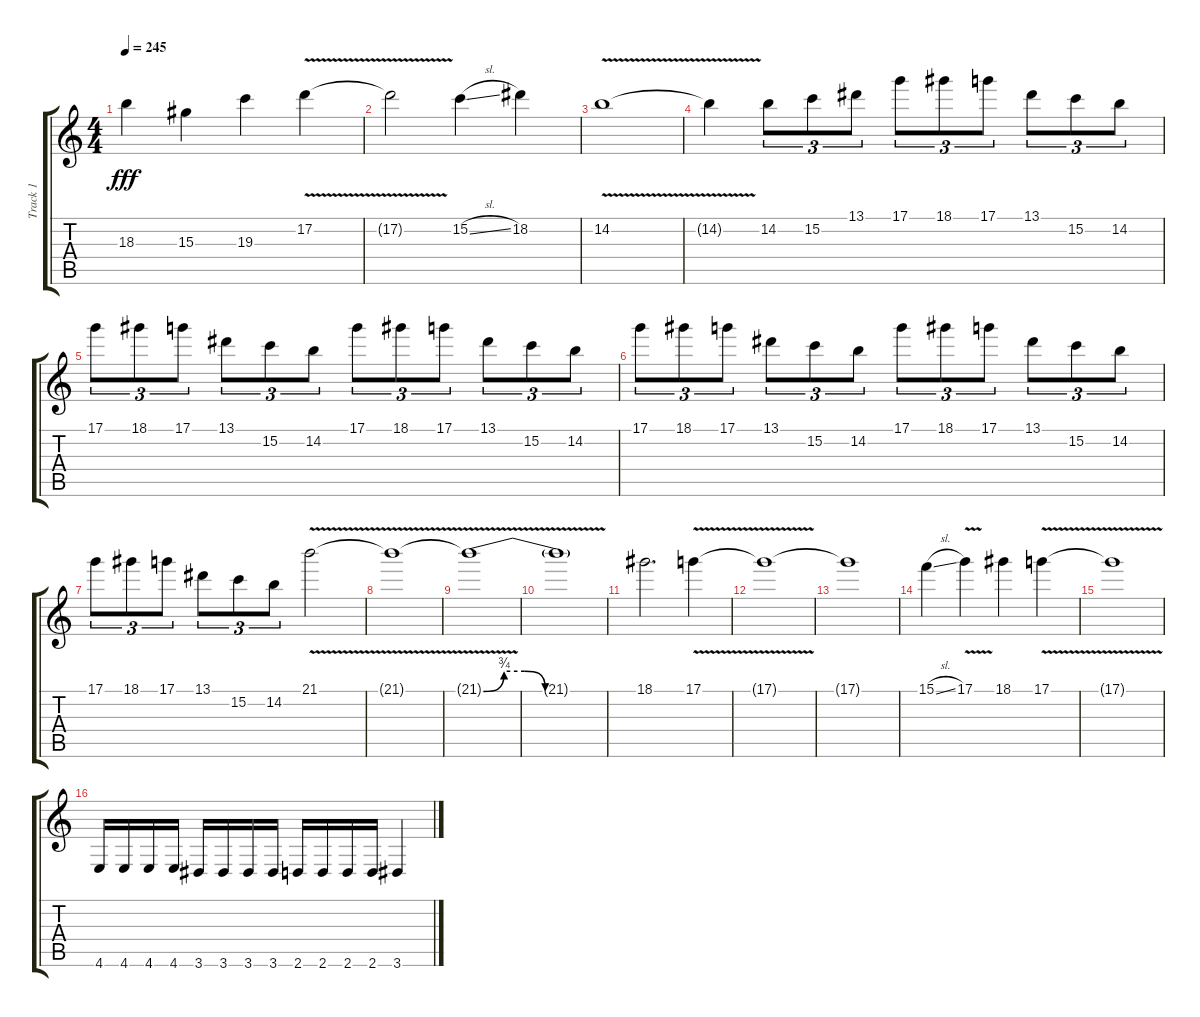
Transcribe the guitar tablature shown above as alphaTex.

\track ("Track 1" "Track 1") {instrument distortionguitar}
\staff {score tabs}
\tuning (D4 A3 F3 C3 G2 C2) {hide}
\ts (4 4)
\tempo 245
\clef g2
\ks c
18.3.4{dy fff} 15.3.4 19.3.4 17.2{v}.4 |
17.2{t}.2 15.2{sl}.4 18.2.4 |
14.2{v}.1 |
14.2{t}.4 14.2.8{tu (3 2)} 15.2.8{tu (3 2)} 13.1.8{tu (3 2)} 17.1.8{tu (3 2)} 18.1.8{tu (3 2)} 17.1.8{tu (3 2)} 13.1.8{tu (3 2)} 15.2.8{tu (3 2)} 14.2.8{tu (3 2)} |
17.1.8{tu (3 2)} 18.1.8{tu (3 2)} 17.1.8{tu (3 2)} 13.1.8{tu (3 2)} 15.2.8{tu (3 2)} 14.2.8{tu (3 2)} 17.1.8{tu (3 2)} 18.1.8{tu (3 2)} 17.1.8{tu (3 2)} 13.1.8{tu (3 2)} 15.2.8{tu (3 2)} 14.2.8{tu (3 2)} |
17.1.8{tu (3 2)} 18.1.8{tu (3 2)} 17.1.8{tu (3 2)} 13.1.8{tu (3 2)} 15.2.8{tu (3 2)} 14.2.8{tu (3 2)} 17.1.8{tu (3 2)} 18.1.8{tu (3 2)} 17.1.8{tu (3 2)} 13.1.8{tu (3 2)} 15.2.8{tu (3 2)} 14.2.8{tu (3 2)} |
17.1.8{tu (3 2)} 18.1.8{tu (3 2)} 17.1.8{tu (3 2)} 13.1.8{tu (3 2)} 15.2.8{tu (3 2)} 14.2.8{tu (3 2)} 21.1{v}.2 |
21.1{t}.1 |
21.1{be (custom 0 0 10 3 20 3 30 0 60 0) v t}.1 |
21.1{t}.1 |
18.1.2{d} 17.1{v}.4 |
17.1{t}.1 |
17.1{t}.1 |
15.1{sl}.4 17.1{v}.4 18.1.4 17.1{v}.4 |
17.1{t}.1 |
4.6.16 4.6.16 4.6.16 4.6.16 3.6.16 3.6.16 3.6.16 3.6.16 2.6.16 2.6.16 2.6.16 2.6.16 3.6.4
